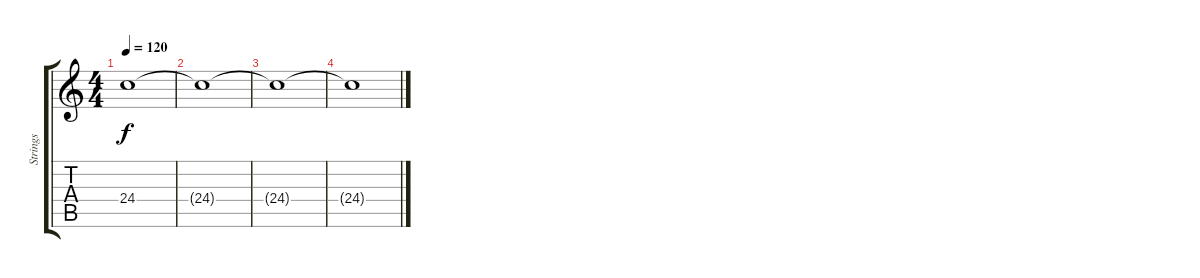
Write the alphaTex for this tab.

\track ("Strings" "Strings") {instrument stringensemble1}
\staff {score tabs}
\tuning (D4 A3 F3 C3 G2 C2) {hide}
\ts (4 4)
\tempo 120
\clef g2
\ks c
24.4.1{dy f} |
24.4{t}.1 |
24.4{t}.1 |
24.4{t}.1
